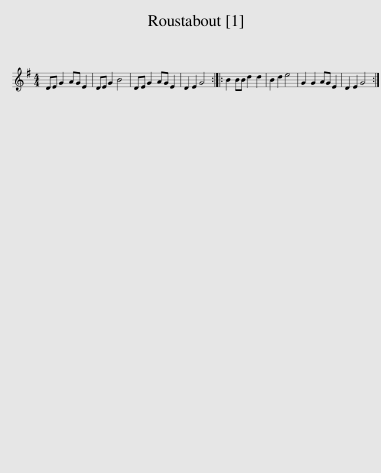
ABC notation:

X:1
L:1/8
M:4/4
I:linebreak $
K:G
V:1 treble
V:1
 DE G2 AG E2 | DE G2 B4 | DE G2 AG E2 | D2 E2 G4 :: B2 BB d2 d2 | %5
 B2 d2 e4 | G2 G2 AG E2 | D2 E2 G4 :| %8
